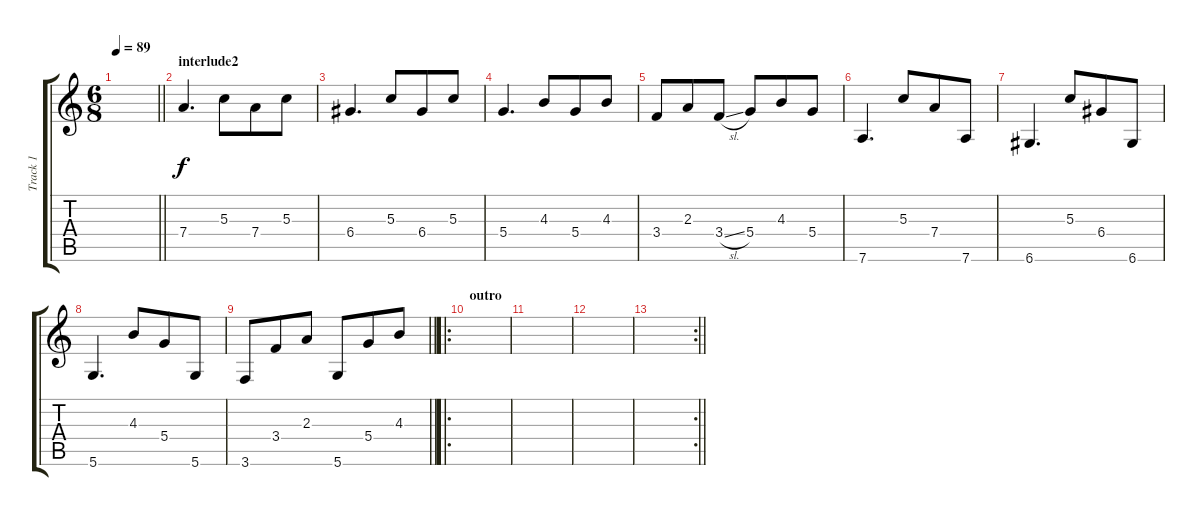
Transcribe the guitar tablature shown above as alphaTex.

\track ("Track 1" "Track 1") {instrument electricguitarjazz}
\staff {score tabs}
\tuning (E4 B3 G3 D3 A2 D2) {hide}
\ts (6 8)
\tempo 89
\clef g2
\barLineRight lightlight
\ks c
|
\section ("" "interlude2")
7.4.4{d} 5.3.8 7.4.8 5.3.8 |
6.4.4{d} 5.3.8 6.4.8 5.3.8 |
5.4.4{d} 4.3.8 5.4.8 4.3.8 |
3.4.8 2.3.8 3.4{sl}.8 5.4.8 4.3.8 5.4.8 |
7.6.4{d} 5.3.8 7.4.8 7.6.8 |
6.6.4{d} 5.3.8 6.4.8 6.6.8 |
5.6.4{d} 4.3.8 5.4.8 5.6.8 |
\barLineRight lightlight
3.6.8 3.4.8 2.3.8 5.6.8 5.4.8 4.3.8 |
\ro
\section ("" "outro")
|
|
|
\rc 2
\barLineRight lightlight
